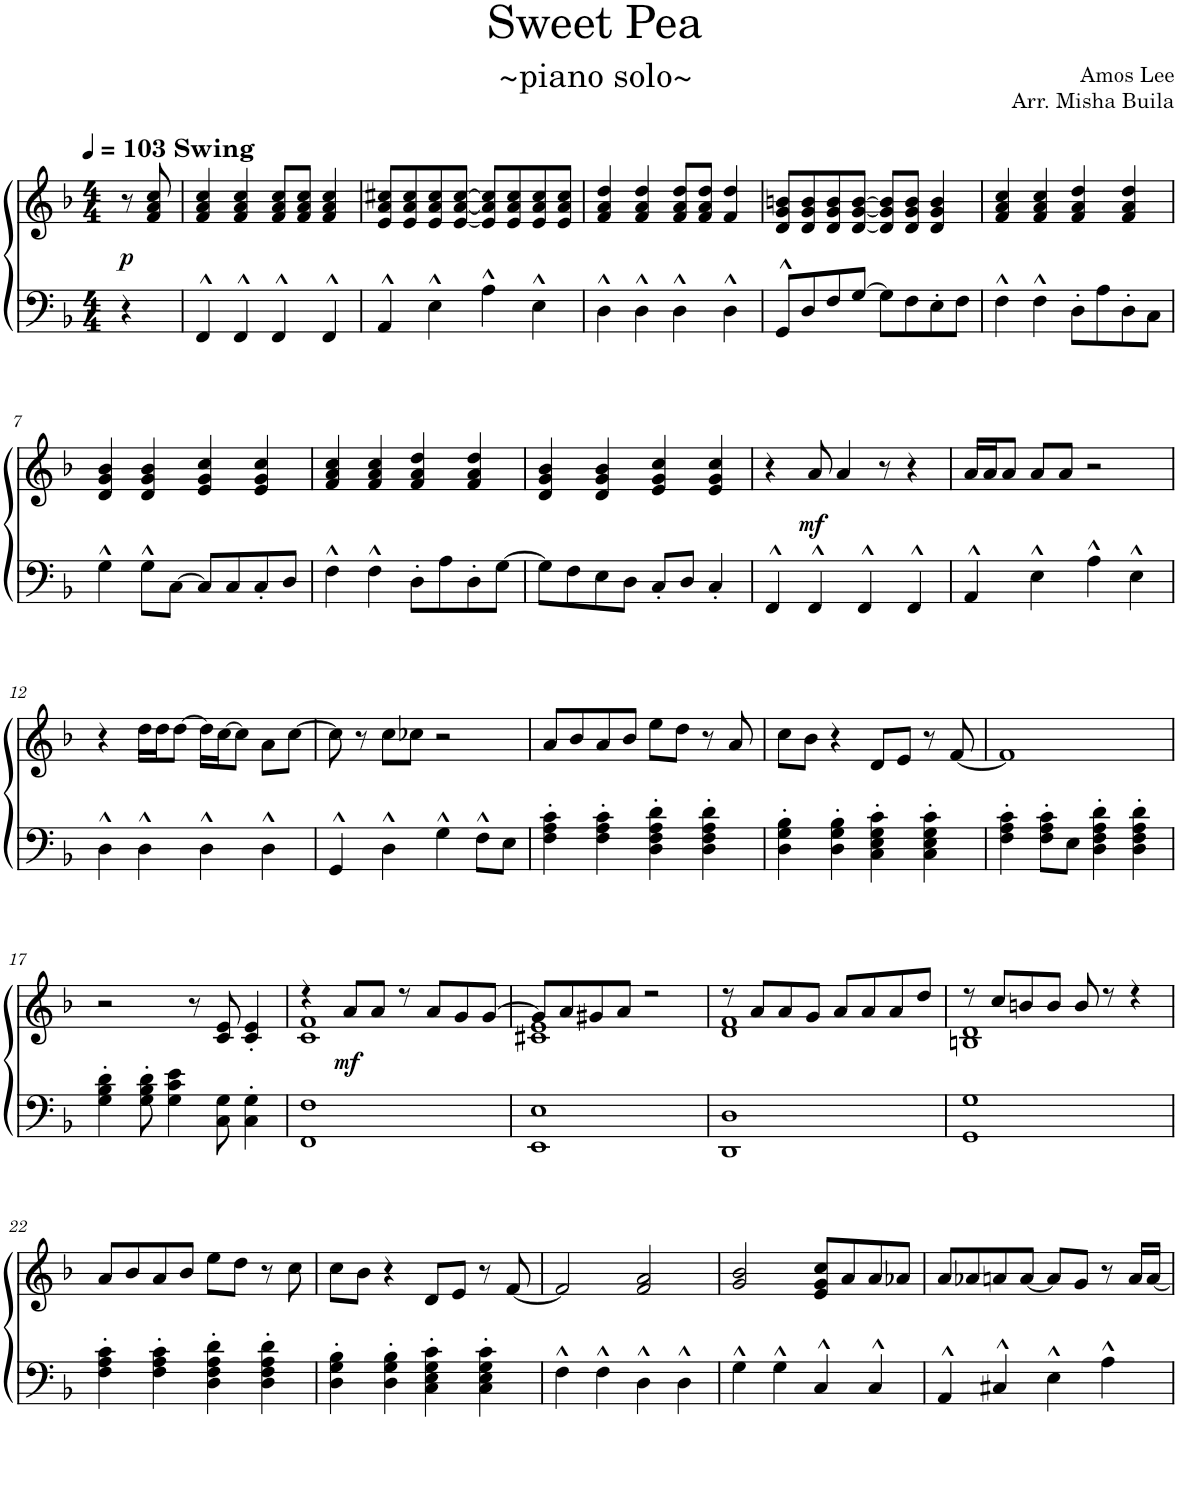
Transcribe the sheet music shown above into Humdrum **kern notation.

**kern	**kern	**dynam
*part2	*part1	*part1
*staff2	*staff1	*staff1
*I"Piano	*I"Piano	*
*I'Pno	*I'Pno	*
*clefF4	*clefG2	*
*k[b-]	*k[b-]	*
*M4/4	*M4/4	*
*MM103	*MM103	*
=1	=1	=1
!	!LO:TX:a:B:t=Swing	!
!	!	!LO:DY:b
4r	8r	p
.	8f/ 8a/ 8cc/	.
=2	=2	=2
4FF^^/	4f/ 4a/ 4cc/	.
4FF^^/	4f/ 4a/ 4cc/	.
4FF^^/	8f/ 8a/ 8cc/L	.
.	8f/ 8a/ 8cc/J	.
4FF^^/	4f/ 4a/ 4cc/	.
=3	=3	=3
4AA^^/	8e/ 8a/ 8cc#X/L	.
.	8e/ 8a/ 8cc#/	.
4E^^\	8e/ 8a/ 8cc#/	.
.	[8e/ [8a/ [8cc#/J	.
4A^^\	8e/] 8a/] 8cc#/]L	.
.	8e/ 8a/ 8cc#/	.
4E^^\	8e/ 8a/ 8cc#/	.
.	8e/ 8a/ 8cc#/J	.
=4	=4	=4
4D^^\	4f/ 4a/ 4dd/	.
4D^^\	4f/ 4a/ 4dd/	.
4D^^\	8f/ 8a/ 8dd/L	.
.	8f/ 8a/ 8dd/J	.
4D^^\	4f/ 4dd/	.
=5	=5	=5
8GG^^/L	8d/ 8g/ 8bn/L	.
8D/	8d/ 8g/ 8b/	.
8F/	8d/ 8g/ 8b/	.
[8G/J	[8d/ [8g/ [8b/J	.
8G\L]	8d/] 8g/] 8b/]L	.
8F\	8d/ 8g/ 8b/J	.
8E'\	4d/ 4g/ 4b/	.
8F\J	.	.
=6	=6	=6
4F^^\	4f/ 4a/ 4cc/	.
4F^^\	4f/ 4a/ 4cc/	.
8D'\L	4f/ 4a/ 4dd/	.
8A\	.	.
8D'\	4f/ 4a/ 4dd/	.
8C\J	.	.
!!LO:LB:g=z
=7	=7	=7
4G^^\	4d/ 4g/ 4b-/	.
8G^^\L	4d/ 4g/ 4b-/	.
[8C\J	.	.
8C/L]	4e/ 4g/ 4cc/	.
8C/	.	.
8C'/	4e/ 4g/ 4cc/	.
8D/J	.	.
=8	=8	=8
4F^^\	4f/ 4a/ 4cc/	.
4F^^\	4f/ 4a/ 4cc/	.
8D'\L	4f/ 4a/ 4dd/	.
8A\	.	.
8D'\	4f/ 4a/ 4dd/	.
[8G\J	.	.
=9	=9	=9
8G\L]	4d/ 4g/ 4b-/	.
8F\	.	.
8E\	4d/ 4g/ 4b-/	.
8D\J	.	.
8C'/L	4e/ 4g/ 4cc/	.
8D/J	.	.
4C'/	4e/ 4g/ 4cc/	.
=10	=10	=10
4FF^^/	4r	.
!	!	!LO:DY:b
4FF^^/	8a/	mf
.	4a/	.
4FF^^/	.	.
.	8r	.
4FF^^/	4r	.
=11	=11	=11
4AA^^/	16a/LL	.
.	16a/J	.
.	8a/J	.
4E^^\	8a/L	.
.	8a/J	.
4A^^\	2r	.
4E^^\	.	.
!!LO:LB:g=z
=12	=12	=12
4D^^\	4r	.
4D^^\	16dd\LL	.
.	16dd\J	.
.	[8dd\J	.
4D^^\	16dd\LL]	.
.	[16cc\J	.
.	8cc\J]	.
4D^^\	8a\L	.
.	[8cc\J	.
=13	=13	=13
4GG^^/	8cc\]	.
.	8r	.
4D^^\	8cc\L	.
.	8cc-X\J	.
4G^^\	2r	.
8F^^\L	.	.
8E\J	.	.
=14	=14	=14
4F\' 4A\' 4c\'	8a/L	.
.	8b-/	.
4F\' 4A\' 4c\'	8a/	.
.	8b-/J	.
4D\' 4F\' 4A\' 4d\'	8ee\L	.
.	8dd\J	.
4D\' 4F\' 4A\' 4d\'	8r	.
.	8a/	.
=15	=15	=15
4D\' 4G\' 4B-\'	8cc\L	.
.	8b-\J	.
4D\' 4G\' 4B-\'	4r	.
4C\' 4E\' 4G\' 4c\'	8d/L	.
.	8e/J	.
4C\' 4E\' 4G\' 4c\'	8r	.
.	[8f/	.
=16	=16	=16
4F\' 4A\' 4c\'	1f]	.
8F\' 8A\' 8c\'L	.	.
8E\J	.	.
4D\' 4F\' 4A\' 4d\'	.	.
4D\' 4F\' 4A\' 4d\'	.	.
!!LO:LB:g=z
=17	=17	=17
4G\' 4B-\' 4d\'	2r	.
8G\' 8B-\' 8d\'	.	.
4G\ 4c\ 4e\	.	.
.	8r	.
8C\ 8G\	8c/ 8e/	.
4C\' 4G\'	4c/' 4e/'	.
=18	=18	=18
*	*^	*
1FF 1F	4r	1c 1f	.
!	!	!	!LO:DY:b
.	8a/L	.	mf
.	8a/J	.	.
.	8r	.	.
.	8a/L	.	.
.	8g/	.	.
.	[8g/J	.	.
=19	=19	=19	=19
1EE 1E	8g/L]	1c#X 1e	.
.	8a/	.	.
.	8g#X/	.	.
.	8a/J	.	.
.	2r	.	.
=20	=20	=20	=20
1DD 1D	8r	1d 1f	.
.	8a/L	.	.
.	8a/	.	.
.	8g/J	.	.
.	8a/L	.	.
.	8a/	.	.
.	8a/	.	.
.	8dd/J	.	.
=21	=21	=21	=21
1GG 1G	8r	1Bn 1d	.
.	8cc/L	.	.
.	8bn/	.	.
.	8b/J	.	.
.	8b/	.	.
.	8r	.	.
.	4r	.	.
*	*v	*v	*
!!LO:LB:g=z
=22	=22	=22
4F\' 4A\' 4c\'	8a/L	.
.	8b-/	.
4F\' 4A\' 4c\'	8a/	.
.	8b-/J	.
4D\' 4F\' 4A\' 4d\'	8ee\L	.
.	8dd\J	.
4D\' 4F\' 4A\' 4d\'	8r	.
.	8cc\	.
=23	=23	=23
4D\' 4G\' 4B-\'	8cc\L	.
.	8b-\J	.
4D\' 4G\' 4B-\'	4r	.
4C\' 4E\' 4G\' 4c\'	8d/L	.
.	8e/J	.
4C\' 4E\' 4G\' 4c\'	8r	.
.	[8f/	.
=24	=24	=24
4F^^\	2f/]	.
4F^^\	.	.
4D^^\	2f/ 2a/	.
4D^^\	.	.
=25	=25	=25
4G^^\	2g/ 2b-/	.
4G^^\	.	.
4C^^/	8e/ 8g/ 8cc/L	.
.	8a/	.
4C^^/	8a/	.
.	8a-X/J	.
=26	=26	=26
4AA^^/	8a/L	.
.	8a-X/	.
4C#X^^/	8an/	.
.	[8a/J	.
4E^^\	8a/L]	.
.	8g/J	.
4A^^\	8r	.
.	16a/LL	.
.	[16a/JJ	.
=	=	=
*-	*-	*-
